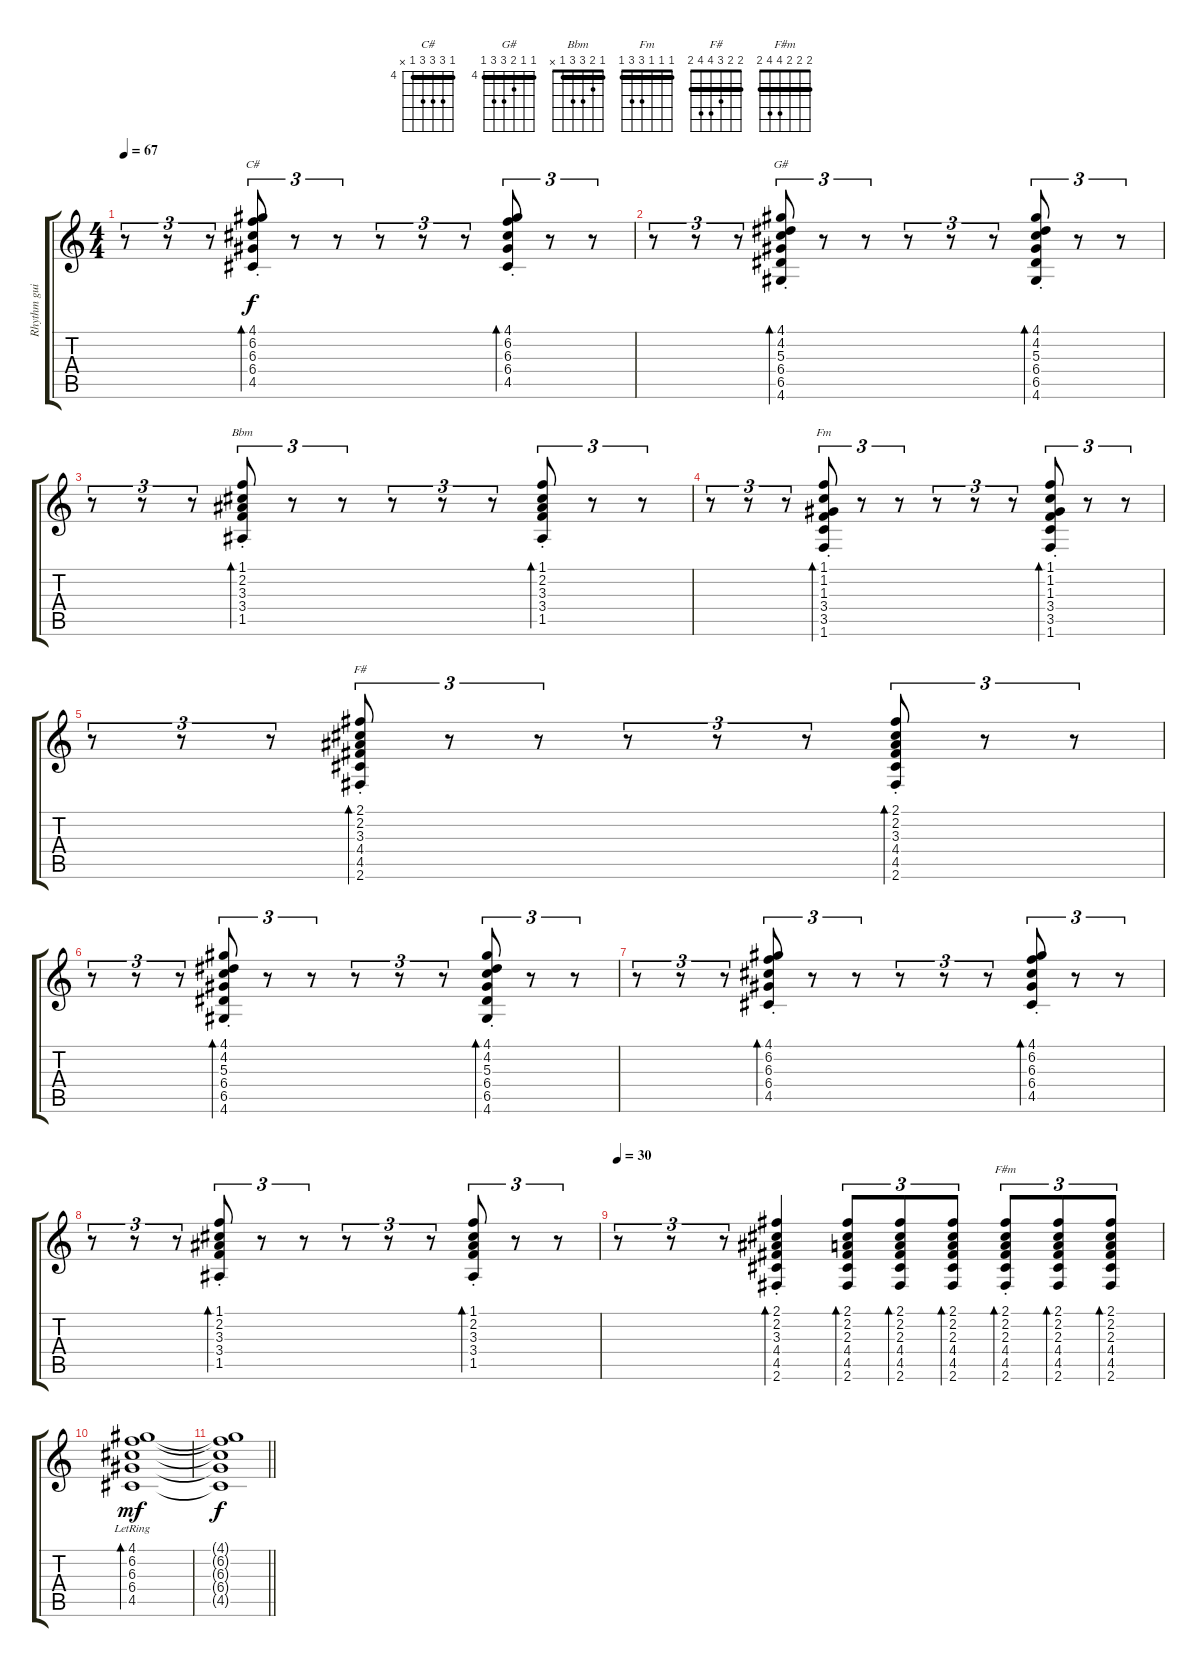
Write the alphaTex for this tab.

\track ("Rhythm guitar" "Rhythm gui") {instrument electricguitarjazz}
\staff {score tabs}
\tuning (E4 B3 G3 D3 A2 E2) {hide}
\chord ("C#" 4 6 6 6 4 x) {firstfret 4 barre 4}
\chord ("G#" 4 4 5 6 6 4) {firstfret 4 barre 4}
\chord ("Bbm" 1 2 3 3 1 x) {barre 1}
\chord ("Fm" 1 1 1 3 3 1) {barre 1}
\chord ("F#" 2 2 3 4 4 2) {barre 2}
\chord ("F#m" 2 2 2 4 4 2) {barre 2}
\ts (4 4)
\tempo 67
\clef g2
\ks c
r.8{tu (3 2) dy f} r.8{tu (3 2)} r.8{tu (3 2)} (4.1{st} 6.2{st} 6.3{st} 6.4{st} 4.5{st}).8{tu (3 2) bd 30 ch "C#"} r.8{tu (3 2)} r.8{tu (3 2)} r.8{tu (3 2)} r.8{tu (3 2)} r.8{tu (3 2)} (4.1{st} 6.2{st} 6.3{st} 6.4{st} 4.5{st}).8{tu (3 2) bd 30} r.8{tu (3 2)} r.8{tu (3 2)} |
r.8{tu (3 2)} r.8{tu (3 2)} r.8{tu (3 2)} (4.1{st} 4.2{st} 5.3{st} 6.4{st} 6.5{st} 4.6{st}).8{tu (3 2) bd 30 ch "G#"} r.8{tu (3 2)} r.8{tu (3 2)} r.8{tu (3 2)} r.8{tu (3 2)} r.8{tu (3 2)} (4.1{st} 4.2{st} 5.3{st} 6.4{st} 6.5{st} 4.6{st}).8{tu (3 2) bd 30} r.8{tu (3 2)} r.8{tu (3 2)} |
r.8{tu (3 2)} r.8{tu (3 2)} r.8{tu (3 2)} (1.1{st} 2.2{st} 3.3{st} 3.4{st} 1.5{st}).8{tu (3 2) bd 30 ch "Bbm"} r.8{tu (3 2)} r.8{tu (3 2)} r.8{tu (3 2)} r.8{tu (3 2)} r.8{tu (3 2)} (1.1{st} 2.2{st} 3.3{st} 3.4{st} 1.5{st}).8{tu (3 2) bd 30} r.8{tu (3 2)} r.8{tu (3 2)} |
r.8{tu (3 2)} r.8{tu (3 2)} r.8{tu (3 2)} (1.1{st} 1.2{st} 1.3{st} 3.4{st} 3.5{st} 1.6{st}).8{tu (3 2) bd 30 ch "Fm"} r.8{tu (3 2)} r.8{tu (3 2)} r.8{tu (3 2)} r.8{tu (3 2)} r.8{tu (3 2)} (1.1{st} 1.2{st} 1.3{st} 3.4{st} 3.5{st} 1.6{st}).8{tu (3 2) bd 30} r.8{tu (3 2)} r.8{tu (3 2)} |
r.8{tu (3 2)} r.8{tu (3 2)} r.8{tu (3 2)} (2.1{st} 2.2{st} 3.3{st} 4.4{st} 4.5{st} 2.6{st}).8{tu (3 2) bd 30 ch "F#"} r.8{tu (3 2)} r.8{tu (3 2)} r.8{tu (3 2)} r.8{tu (3 2)} r.8{tu (3 2)} (2.1{st} 2.2{st} 3.3{st} 4.4{st} 4.5{st} 2.6{st}).8{tu (3 2) bd 30} r.8{tu (3 2)} r.8{tu (3 2)} |
r.8{tu (3 2)} r.8{tu (3 2)} r.8{tu (3 2)} (4.1{st} 4.2{st} 5.3{st} 6.4{st} 6.5{st} 4.6{st}).8{tu (3 2) bd 30} r.8{tu (3 2)} r.8{tu (3 2)} r.8{tu (3 2)} r.8{tu (3 2)} r.8{tu (3 2)} (4.1{st} 4.2{st} 5.3{st} 6.4{st} 6.5{st} 4.6{st}).8{tu (3 2) bd 30} r.8{tu (3 2)} r.8{tu (3 2)} |
r.8{tu (3 2)} r.8{tu (3 2)} r.8{tu (3 2)} (4.1{st} 6.2{st} 6.3{st} 6.4{st} 4.5{st}).8{tu (3 2) bd 30} r.8{tu (3 2)} r.8{tu (3 2)} r.8{tu (3 2)} r.8{tu (3 2)} r.8{tu (3 2)} (4.1{st} 6.2{st} 6.3{st} 6.4{st} 4.5{st}).8{tu (3 2) bd 30} r.8{tu (3 2)} r.8{tu (3 2)} |
r.8{tu (3 2)} r.8{tu (3 2)} r.8{tu (3 2)} (1.1{st} 2.2{st} 3.3{st} 3.4{st} 1.5{st}).8{tu (3 2) bd 30} r.8{tu (3 2)} r.8{tu (3 2)} r.8{tu (3 2)} r.8{tu (3 2)} r.8{tu (3 2)} (1.1{st} 2.2{st} 3.3{st} 3.4{st} 1.5{st}).8{tu (3 2) bd 30} r.8{tu (3 2)} r.8{tu (3 2)} |
\tempo 30
r.8{tu (3 2)} r.8{tu (3 2)} r.8{tu (3 2)} (2.1{st} 2.2{st} 3.3{st} 4.4{st} 4.5{st} 2.6{st}).4{bd 30} (2.1 2.2 2.3 4.4 4.5 2.6).8{tu (3 2) bd 30} (2.1 2.2 2.3 4.4 4.5 2.6).8{tu (3 2) bd 30} (2.1 2.2 2.3 4.4 4.5 2.6).8{tu (3 2) bd 30} (2.1{st} 2.2{st} 2.3{st} 4.4{st} 4.5{st} 2.6{st}).8{tu (3 2) bd 30 ch "F#m"} (2.1 2.2 2.3 4.4 4.5 2.6).8{tu (3 2) bd 30} (2.1 2.2 2.3 4.4 4.5 2.6).8{tu (3 2) bd 30} |
(4.1{lr} 6.2{lr} 6.3{lr} 6.4{lr} 4.5{lr}).1{bd 240 dy mf} |
\barLineRight lightlight
(4.1{t} 6.2{t} 6.3{t} 6.4{t} 4.5{t}).1{dy f}
